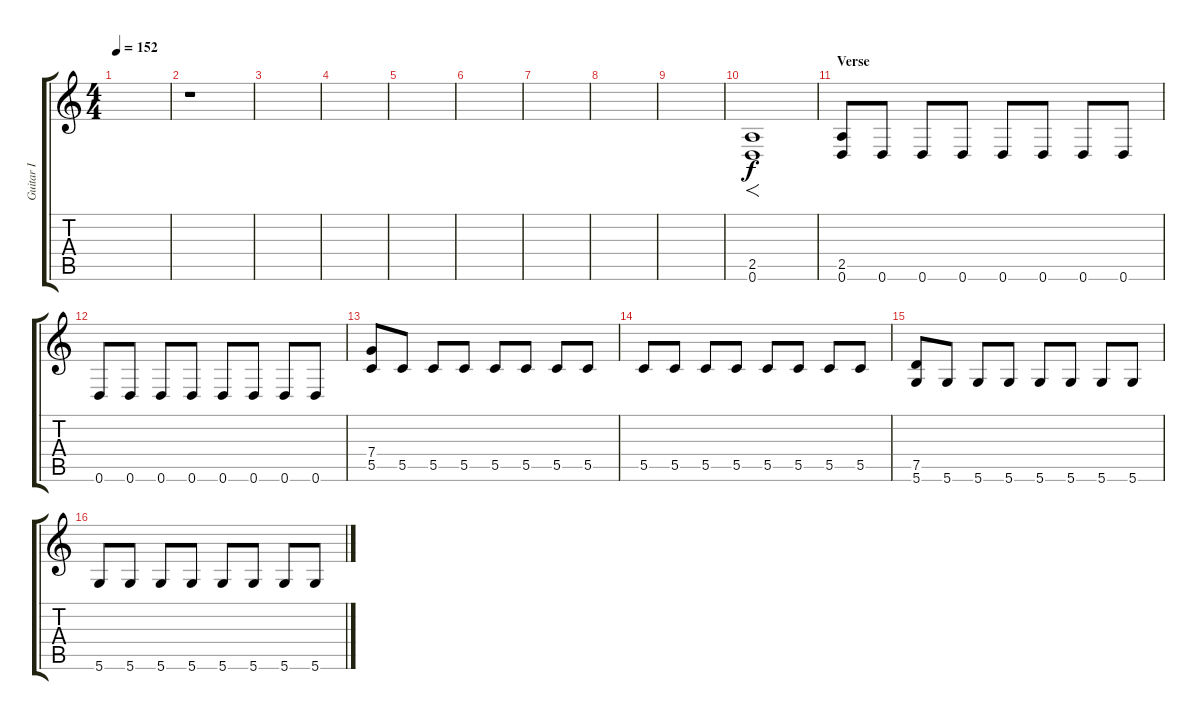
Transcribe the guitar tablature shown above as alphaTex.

\track ("Guitar I " "Guitar I ") {instrument distortionguitar}
\staff {score tabs}
\tuning (D4 A3 F3 C3 G2 D2) {hide}
\ts (4 4)
\tempo 152
\clef g2
\ks c
|
r.1 |
|
|
|
|
|
|
|
(2.5 0.6).1{f} |
\section ("" "Verse")
(2.5 0.6).8 0.6.8 0.6.8 0.6.8 0.6.8 0.6.8 0.6.8 0.6.8 |
0.6.8 0.6.8 0.6.8 0.6.8 0.6.8 0.6.8 0.6.8 0.6.8 |
(7.4 5.5).8 5.5.8 5.5.8 5.5.8 5.5.8 5.5.8 5.5.8 5.5.8 |
5.5.8 5.5.8 5.5.8 5.5.8 5.5.8 5.5.8 5.5.8 5.5.8 |
(7.5 5.6).8 5.6.8 5.6.8 5.6.8 5.6.8 5.6.8 5.6.8 5.6.8 |
5.6.8 5.6.8 5.6.8 5.6.8 5.6.8 5.6.8 5.6.8 5.6.8
